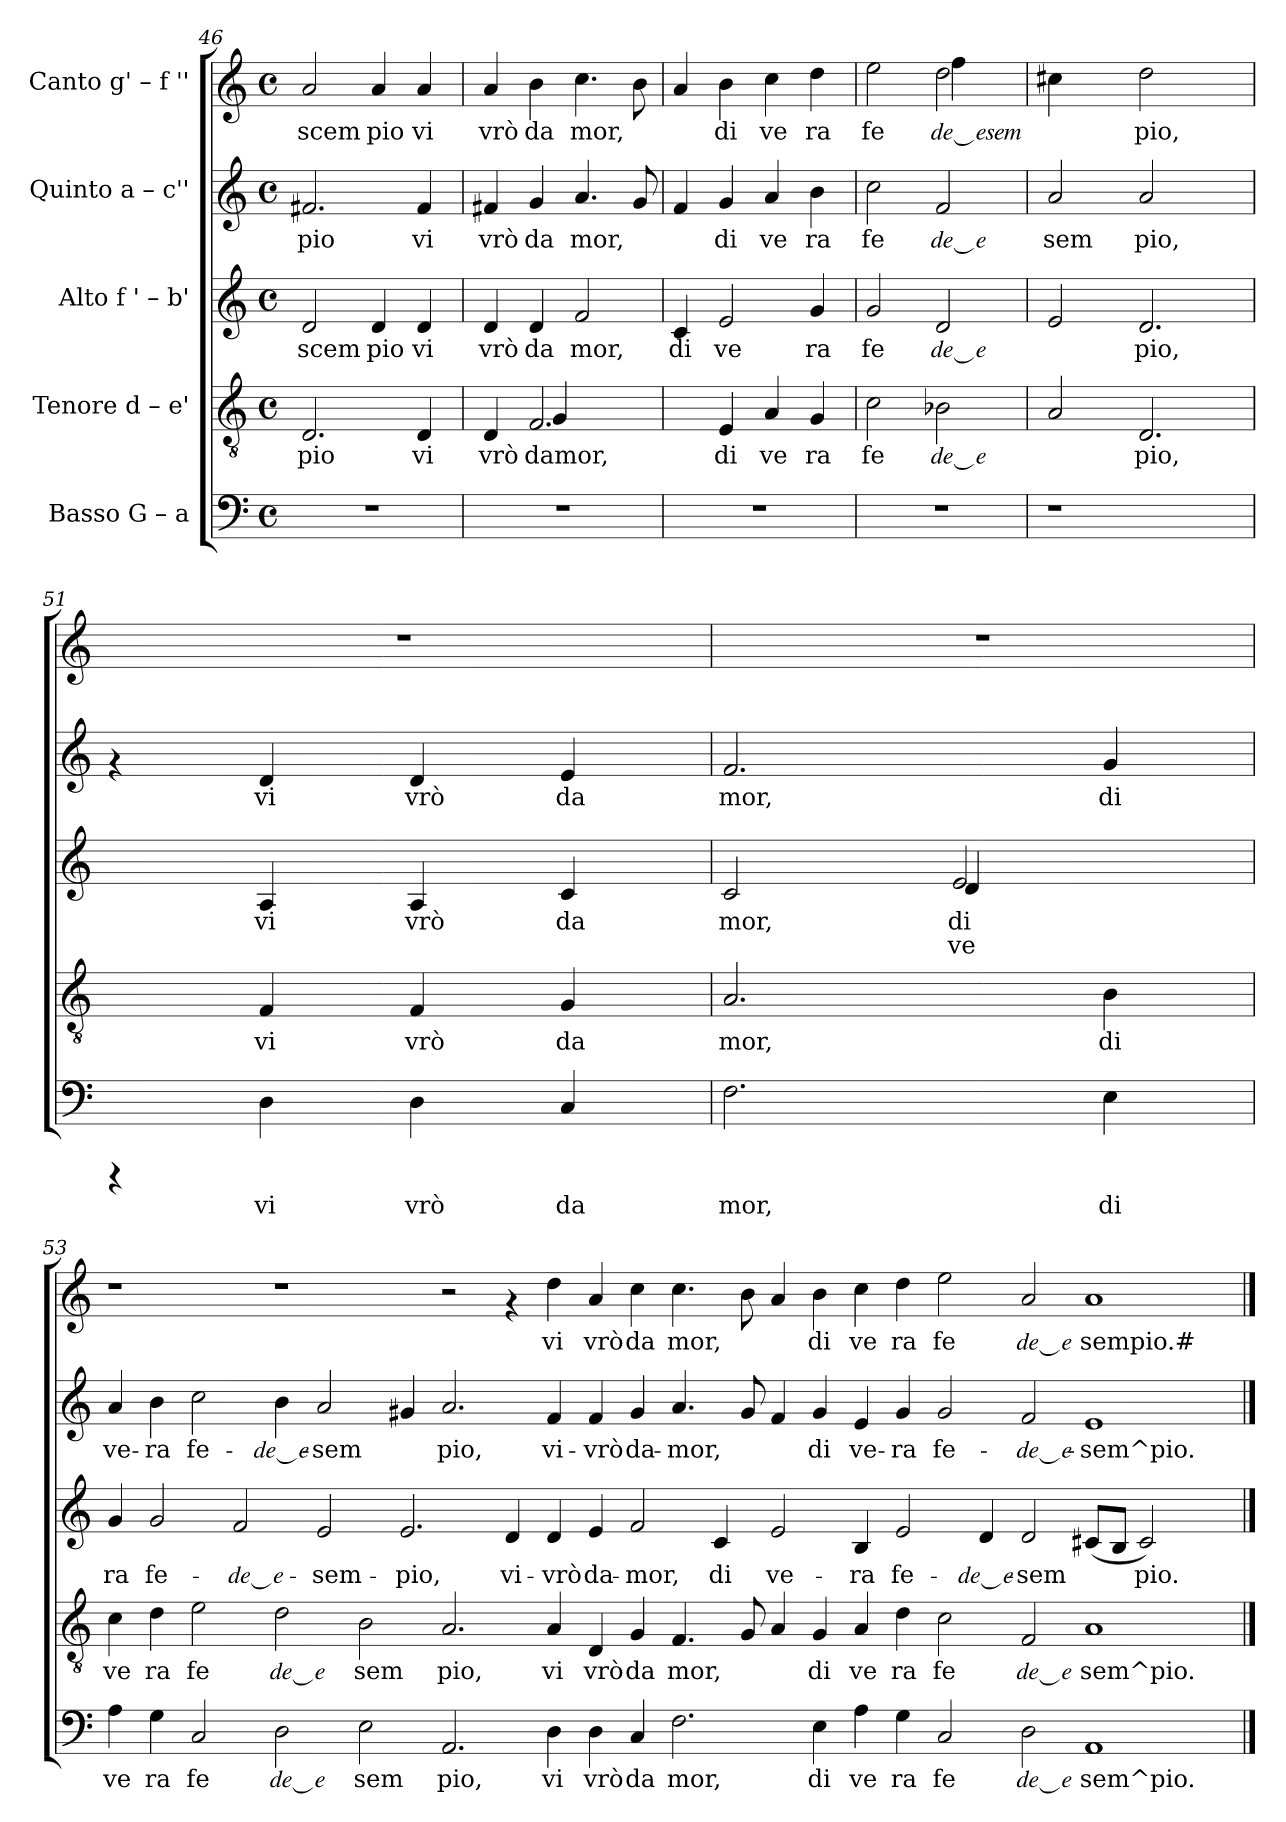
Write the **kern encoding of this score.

**kern	**text	**kern	**text	**kern	**text	**text	**kern	**text	**kern	**text
*part5	*part5	*part4	*part4	*part3	*part3	*part3	*part2	*part2	*part1	*part1
*staff5	*staff5	*staff4	*staff4	*staff3	*staff3	*staff3	*staff2	*staff2	*staff1	*staff1
*I"Basso  G – a	*	*I"Tenore  d – e'	*	*I"Alto  f ' – b'	*	*	*I"Quinto  a – c''	*	*I"Canto  g' – f ''	*
*clefF4	*	*clefGv2	*	*clefG2	*	*	*clefG2	*	*clefG2	*
*k[]	*	*k[]	*	*k[]	*	*	*k[]	*	*k[]	*
*C:	*	*C:	*	*C:	*	*	*C:	*	*C:	*
*M4/4	*	*M4/4	*	*M4/4	*	*	*M4/4	*	*M4/4	*
*met(c)	*	*met(c)	*	*met(c)	*	*	*met(c)	*	*met(c)	*
=46	=46	=46	=46	=46	=46	=46	=46	=46	=46	=46
!	!	!	!LO:LY:b:rj	!	!LO:LY:b:rj	!	!	!LO:LY:b:rj	!	!LO:LY:b:rj
1r	.	2.D/	pio	2d/	scem	.	2.f#X/	pio	2a/	scem
!	!	!	!	!	!LO:LY:b:rj	!	!	!	!	!LO:LY:b:rj
.	.	.	.	4d/	pio	.	.	.	4a/	pio
!	!	!	!LO:LY:b:rj	!	!LO:LY:b:rj	!	!	!LO:LY:b:rj	!	!LO:LY:b:rj
.	.	4D/	vi	4d/	vi	.	4f#/	vi	4a/	vi
=47	=47	=47	=47	=47	=47	=47	=47	=47	=47	=47
!	!	!	!LO:LY:b:rj	!	!LO:LY:b:rj	!	!	!LO:LY:b:rj	!	!LO:LY:b:rj
*	*	*^	*	*	*	*	*	*	*	*
1r	.	4D/	4ryy	vrò	4d/	vrò	.	4f#X/	vrò	4a/	vrò
!	!	!	!	!LO:LY:b:rj	!	!LO:LY:b:rj	!	!	!LO:LY:b:rj	!	!LO:LY:b:rj
.	.	2.F/	4G/	damor,	4d/	da	.	4g/	da	4b\	da
!	!	!	!	!	!	!LO:LY:b:rj	!	!	!LO:LY:b:rj	!	!LO:LY:b:rj
.	.	.	2ryy	.	2f/	mor,	.	4.a/	mor,	4.cc\	mor,
!	!	!	!	!	!	!	!	!	!LO:LY:b:rj	!	!LO:LY:b:rj
.	.	.	.	.	.	.	.	8g/	.	8b\	.
*	*	*v	*v	*	*	*	*	*	*	*	*
=48	=48	=48	=48	=48	=48	=48	=48	=48	=48	=48
!	!	!	!	!	!LO:LY:b:rj	!	!	!LO:LY:b:rj	!	!LO:LY:b:rj
1r	.	4ryy	.	4c/	di	.	4f/	.	4a/	.
!	!	!	!LO:LY:b:rj	!	!LO:LY:b:rj	!	!	!LO:LY:b:rj	!	!LO:LY:b:rj
.	.	4E/	di	2e/	ve	.	4g/	di	4b\	di
!	!	!	!LO:LY:b:rj	!	!	!	!	!LO:LY:b:rj	!	!LO:LY:b:rj
.	.	4A/	ve	.	.	.	4a/	ve	4cc\	ve
!	!	!	!LO:LY:b:rj	!	!LO:LY:b:rj	!	!	!LO:LY:b:rj	!	!LO:LY:b:rj
.	.	4G/	ra	4g/	ra	.	4b\	ra	4dd\	ra
=49	=49	=49	=49	=49	=49	=49	=49	=49	=49	=49
!	!	!	!LO:LY:b:rj	!	!LO:LY:b:rj	!	!	!LO:LY:b:rj	!	!LO:LY:b:rj
*	*	*	*	*	*	*	*	*	*^	*
1r	.	2c\	fe	2g/	fe	.	2cc\	fe	2ee\	2ryy	fe
!	!	!	!LO:LY:b:rj	!	!LO:LY:b:rj	!	!	!LO:LY:b:rj	!	!	!LO:LY:b:rj
.	.	2B-X\	de‿e	2d/	de‿e	.	2f/	de‿e	2dd\	4ff\	de‿esem
.	.	.	.	.	.	.	.	.	.	4ryy	.
=50	=50	=50	=50	=50	=50	=50	=50	=50	=50	=50	=50
!	!	!	!	!	!	!	!	!LO:LY:b:rj	!	!	!LO:LY:b:rj
*	*	*	*	*	*	*	*	*	*v	*v	*
1r	.	2A/	.	2e/	.	.	2a/	sem	4cc#X\	.
.	.	.	.	.	.	.	.	.	4ryy	.
!	!	!	!LO:LY:b:rj	!	!LO:LY:b:rj	!	!	!LO:LY:b:rj	!	!LO:LY:b:rj
.	.	2.D/	pio,	2.d/	pio,	.	2a/	pio,	2dd\	pio,
4ryy	.	.	.	.	.	.	4ryy	.	4ryy	.
=51	=51	=51	=51	=51	=51	=51	=51	=51	=51	=51
4rCCC	.	4ryy	.	4ryy	.	.	4rf	.	1r	.
!	!LO:LY:b:rj	!	!LO:LY:b:rj	!	!LO:LY:b:rj	!	!	!LO:LY:b:rj	!	!
4D\	vi	4F/	vi	4A/	vi	.	4d/	vi	.	.
!	!LO:LY:b:rj	!	!LO:LY:b:rj	!	!LO:LY:b:rj	!	!	!LO:LY:b:rj	!	!
4D\	vrò	4F/	vrò	4A/	vrò	.	4d/	vrò	.	.
!	!LO:LY:b:rj	!	!LO:LY:b:rj	!	!LO:LY:b:rj	!	!	!LO:LY:b:rj	!	!
4C/	da	4G/	da	4c/	da	.	4e/	da	.	.
=52	=52	=52	=52	=52	=52	=52	=52	=52	=52	=52
!	!LO:LY:b:rj	!	!LO:LY:b:rj	!	!LO:LY:b:rj	!LO:LY:b:rj	!	!LO:LY:b:rj	!	!
*	*	*	*	*^	*	*	*	*	*	*
2.F\	mor,	2.A/	mor,	2c/	2ryy	mor,	.	2.f/	mor,	1r	.
!	!	!	!	!	!	!LO:LY:b:rj	!LO:LY:b:rj	!	!	!	!
.	.	.	.	2e/	4d/	di	ve	.	.	.	.
!	!LO:LY:b:rj	!	!LO:LY:b:rj	!	!	!	!	!	!LO:LY:b:rj	!	!
4E\	di	4B\	di	.	4ryy	.	.	4g/	di	.	.
!!LO:PB:g=z
=53	=53	=53	=53	=53	=53	=53	=53	=53	=53	=53	=53
!	!LO:LY:b:rj	!	!LO:LY:b:rj	!	!	!LO:LY:b:rj	!	!	!LO:LY:b:rj	!	!
*	*	*	*	*v	*v	*	*	*	*	*	*
4A\	ve	4c\	ve	4g/	ra	.	4a/	ve-	1r	.
!	!LO:LY:b:rj	!	!LO:LY:b:rj	!	!LO:LY:b:rj	!	!	!LO:LY:b:rj	!	!
4G\	ra	4d\	ra	2g/	fe-	.	4b\	-ra	.	.
!	!LO:LY:b:rj	!	!LO:LY:b:rj	!	!	!	!	!LO:LY:b:rj	!	!
2C/	fe	2e\	fe	.	.	.	2cc\	fe-	.	.
!	!	!	!	!	!LO:LY:b:rj	!	!	!	!	!
.	.	.	.	2f/	-de‿e-	.	.	.	.	.
!	!LO:LY:b:rj	!	!LO:LY:b:rj	!	!	!	!	!LO:LY:b:rj	!	!
2D\	de‿e	2d\	de‿e	.	.	.	4b\	-de‿e-	1r	.
!	!	!	!	!	!LO:LY:b:rj	!	!	!LO:LY:b:rj	!	!
.	.	.	.	2e/	-sem-	.	2a/	-sem-	.	.
!	!LO:LY:b:rj	!	!LO:LY:b:rj	!	!	!	!	!	!	!
2E\	sem	2B\	sem	.	.	.	.	.	.	.
!	!	!	!	!	!LO:LY:b:rj	!	!	!LO:LY:b:rj	!	!
.	.	.	.	2.e/	-pio,	.	4g#/	--	.	.
!	!LO:LY:b:rj	!	!LO:LY:b:rj	!	!	!	!	!LO:LY:b:rj	!	!
2.AA/	pio,	2.A/	pio,	.	.	.	2.a/	-pio,	2r	.
!	!	!	!	!	!LO:LY:b:rj	!	!	!	!	!
.	.	.	.	4d/	vi-	.	.	.	4rf	.
!	!LO:LY:b:rj	!	!LO:LY:b:rj	!	!LO:LY:b:rj	!	!	!LO:LY:b:rj	!	!LO:LY:b:rj
4D\	vi	4A/	vi	4d/	-vrò	.	4f/	vi-	4dd\	vi
!	!LO:LY:b:rj	!	!LO:LY:b:rj	!	!LO:LY:b:rj	!	!	!LO:LY:b:rj	!	!LO:LY:b:rj
4D\	vrò	4D/	vrò	4e/	da-	.	4f/	-vrò	4a/	vrò
!	!LO:LY:b:rj	!	!LO:LY:b:rj	!	!LO:LY:b:rj	!	!	!LO:LY:b:rj	!	!LO:LY:b:rj
4C/	da	4G/	da	2f/	-mor,	.	4g#/	da-	4cc\	da
!	!LO:LY:b:rj	!	!LO:LY:b:rj	!	!	!	!	!LO:LY:b:rj	!	!LO:LY:b:rj
2.F\	mor,	4.F/	mor,	.	.	.	4.a/	-mor,	4.cc\	mor,
!	!	!	!	!	!LO:LY:b:rj	!	!	!	!	!
.	.	.	.	4c/	di	.	.	.	.	.
!	!	!	!LO:LY:b:rj	!	!	!	!	!LO:LY:b:rj	!	!LO:LY:b:rj
.	.	8G/	.	.	.	.	8g#/	.	8b\	.
!	!	!	!LO:LY:b:rj	!	!LO:LY:b:rj	!	!	!LO:LY:b:rj	!	!LO:LY:b:rj
.	.	4A/	.	2e/	ve-	.	4f/	.	4a/	.
!	!LO:LY:b:rj	!	!LO:LY:b:rj	!	!	!	!	!LO:LY:b:rj	!	!LO:LY:b:rj
4E\	di	4G/	di	.	.	.	4g#/	di	4b\	di
!	!LO:LY:b:rj	!	!LO:LY:b:rj	!	!LO:LY:b:rj	!	!	!LO:LY:b:rj	!	!LO:LY:b:rj
4A\	ve	4A/	ve	4B/	-ra	.	4e/	ve-	4cc\	ve
!	!LO:LY:b:rj	!	!LO:LY:b:rj	!	!LO:LY:b:rj	!	!	!LO:LY:b:rj	!	!LO:LY:b:rj
4G\	ra	4d\	ra	2e/	fe-	.	4g#/	-ra	4dd\	ra
!	!LO:LY:b:rj	!	!LO:LY:b:rj	!	!	!	!	!LO:LY:b:rj	!	!LO:LY:b:rj
2C/	fe	2c\	fe	.	.	.	2g#/	fe-	2ee\	fe
!	!	!	!	!	!LO:LY:b:rj	!	!	!	!	!
.	.	.	.	4d/	-de‿e-	.	.	.	.	.
!	!LO:LY:b:rj	!	!LO:LY:b:rj	!	!LO:LY:b:rj	!	!	!LO:LY:b:rj	!	!LO:LY:b:rj
2D\	de‿e	2F/	de‿e	2d/	-sem-	.	2f/	-de‿e-	2a/	de‿e
!	!LO:LY:b:rj	!	!LO:LY:b:rj	!	!LO:LY:b:rj	!	!	!LO:LY:b:rj	!	!LO:LY:b:rj
1AA	sem^pio.	1A	sem^pio.	(<8c#X/L	--	.	1e	-sem^pio.-	1a	sempio.#
!	!	!	!	!	!LO:LY:b:rj	!	!	!	!	!
.	.	.	.	8B/J	--	.	.	.	.	.
!	!	!	!	!	!LO:LY:b:rj	!	!	!	!	!
.	.	.	.	2c#/)	-pio.	.	.	.	.	.
.	.	.	.	4ryy	.	.	.	.	.	.
==	==	==	==	==	==	==	==	==	==	==
*-	*-	*-	*-	*-	*-	*-	*-	*-	*-	*-
